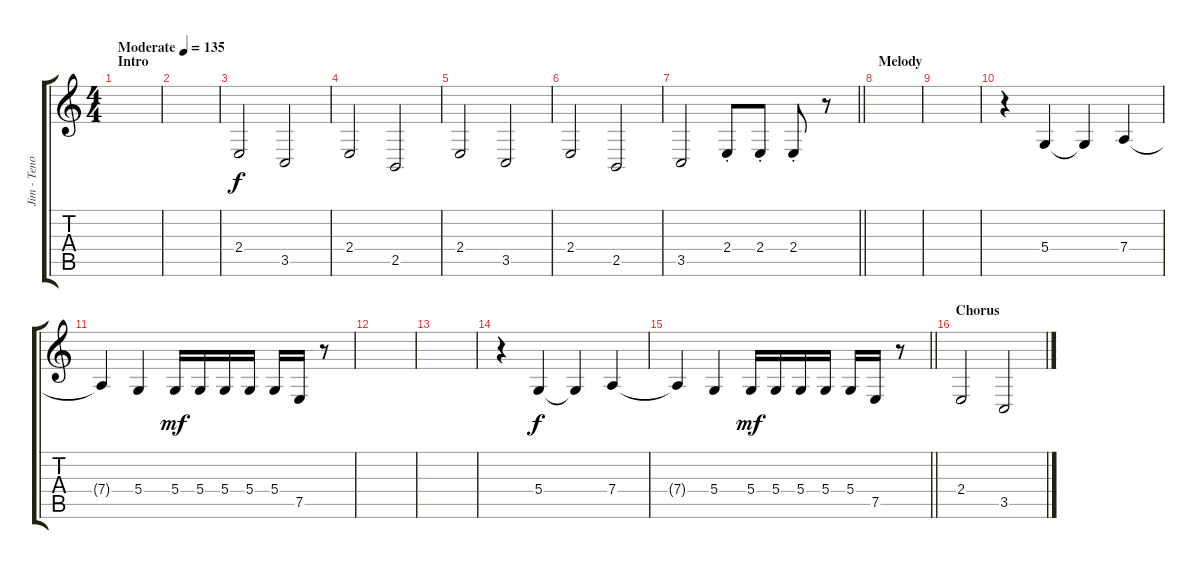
\track ("Jim - Tenor Sax" "Jim - Teno") {instrument tenorsax}
\staff {score tabs}
\tuning (E4 B3 G3 D3 A2 E2) {hide}
\ts (4 4)
\section ("" "Intro")
\tempo (135 "Moderate")
\clef g2
\ks c
|
|
2.4.2 3.5.2 |
2.4.2 2.5.2 |
2.4.2 3.5.2 |
2.4.2 2.5.2 |
\barLineRight lightlight
3.5.2 2.4{st}.8 2.4{st}.8 2.4{st}.8 r.8 |
\section ("" "Melody")
|
|
r.4 5.4.4 5.4{t}.4 7.4.4 |
7.4{t}.4 5.4.4 5.4.16{dy mf} 5.4.16 5.4.16 5.4.16 5.4.16 7.5.16 r.8 |
|
|
r.4 5.4.4{dy f} 5.4{t}.4 7.4.4 |
\barLineRight lightlight
7.4{t}.4 5.4.4 5.4.16{dy mf} 5.4.16 5.4.16 5.4.16 5.4.16 7.5.16 r.8 |
\section ("" "Chorus")
2.4.2 3.5.2
